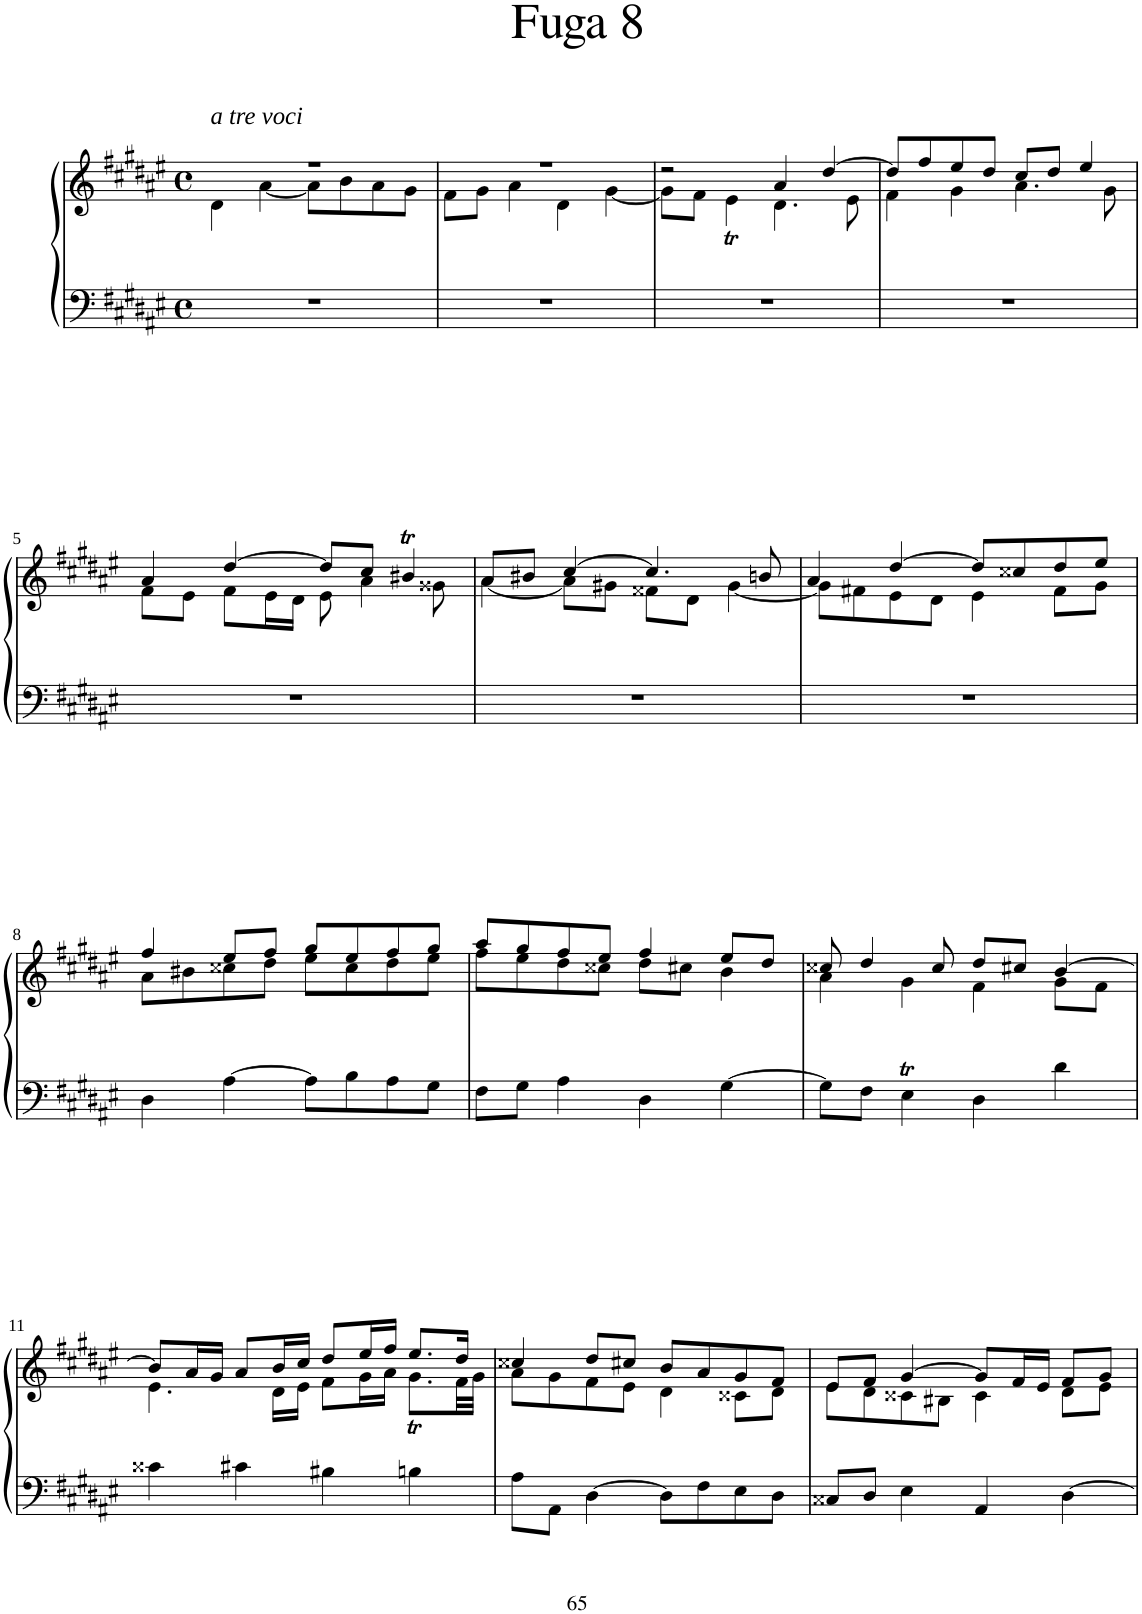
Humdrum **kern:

**kern	**kern
*part1	*part1
*staff2	*staff1
*I"Piano	*
*I'Pno	*
!!LO:PB:g=z
*clefF4	*clefG2
*k[f#c#g#d#a#e#]	*k[f#c#g#d#a#e#]
*M4/4	*M4/4
*met(c)	*met(c)
=1	=1
*	*^
!	!LO:TX:a:i:t=a tre voci	!
1r	1r	4d#\
.	.	[4a#\
.	.	8a#\L]
.	.	8b\
.	.	8a#\
.	.	8g#\J
=2	=2	=2
1r	1r	8f#\L
.	.	8g#\J
.	.	4a#\
.	.	4d#\
.	.	[4g#\
=3	=3	=3
1r	2r	8g#\L]
.	.	8f#\J
.	.	4e#t\
.	4a#/	4.d#\
.	[4dd#/	.
.	.	8e#\
=4	=4	=4
1r	8dd#/L]	4f#\
.	8ff#/	.
.	8ee#/	4g#\
.	8dd#/J	.
.	8cc#/L	4.a#\
.	8dd#/J	.
.	4ee#/	.
.	.	8g#\
!!LO:LB:g=z	!!
=5	=5	=5
1r	4a#/	8f#\L
.	.	8e#\J
.	[4dd#/	8f#\L
.	.	16e#\L
.	.	16d#\JJ
.	8dd#/L]	8e#\
.	8cc#/J	4a#\
.	4b#Xt/	.
.	.	8g##X\
=6	=6	=6
1r	8a#/L	[4a#\
.	8b#X/J	.
.	[4cc#/	8a#\L]
.	.	8g#X\J
.	4.cc#/]	8f##X\L
.	.	8d#\J
.	.	[4g#\
.	8bn/	.
=7	=7	=7
1r	4a#/	8g#\L]
.	.	8f#X\
.	[4dd#/	8e#\
.	.	8d#\J
.	8dd#/L]	4e#\
.	8cc##X/	.
.	8dd#/	8f#\L
.	8ee#/J	8g#\J
!!LO:LB:g=z	!!
=8	=8	=8
4D#\	4ff#/	8a#\L
.	.	8b#X\
[4A#\	8ee#/L	8cc##X\
.	8ff#/J	8dd#\J
8A#\L]	8gg#/L	8ee#\L
8B\	8ee#/	8cc##\
8A#\	8ff#/	8dd#\
8G#\J	8gg#/J	8ee#\J
=9	=9	=9
8F#\L	8aa#/L	8ff#\L
8G#\J	8gg#/	8ee#\
4A#\	8ff#/	8dd#\
.	8ee#/J	8cc##X\J
4D#\	4ff#/	8dd#\L
.	.	8cc#X\J
[4G#\	8ee#/L	4b\
.	8dd#/J	.
=10	=10	=10
8G#\L]	8cc##X/	4a#\
8F#\J	4dd#/	.
4E#t\	.	4g#\
.	8cc##/	.
4D#\	8dd#/L	4f#\
.	8cc#X/J	.
4d#\	[4b/	8g#\L
.	.	8f#\J
!!LO:LB:g=z	!!
=11	=11	=11
4c##X\	8b/L]	4.e#\
.	16a#/L	.
.	16g#/JJ	.
4c#X\	8a#/L	.
.	16b/L	16d#\LL
.	16cc#/JJ	16e#\JJ
4B#X\	8dd#/L	8f#\L
.	16ee#/L	16g#\L
.	16ff#/JJ	16a#\JJ
4Bn\	8.ee#/L	8.g#T\L
.	16dd#/Jk	32f#\LL
.	.	32g#\JJJ
=12	=12	=12
8A#\L	4cc##X/	8a#\L
8AA#\J	.	8g#\
[4D#\	8dd#/L	8f#\
.	8cc#X/J	8e#\J
8D#\L]	8b/L	4d#\
8F#\	8a#/	.
8E#\	8g#/	8c##X\L
8D#\J	8f#/J	8d#\J
=13	=13	=13
8C##X/L	8e#/L	8e#\L
8D#/J	8f#/J	8d#\
4E#\	[4g#/	8c##X\
.	.	8B#X\J
4AA#/	8g#/L]	4c##\
.	16f#/L	.
.	16e#/JJ	.
[4D#\	8f#/L	8d#\L
.	8g#/J	8e#\J
*	*v	*v
=	=
*-	*-
